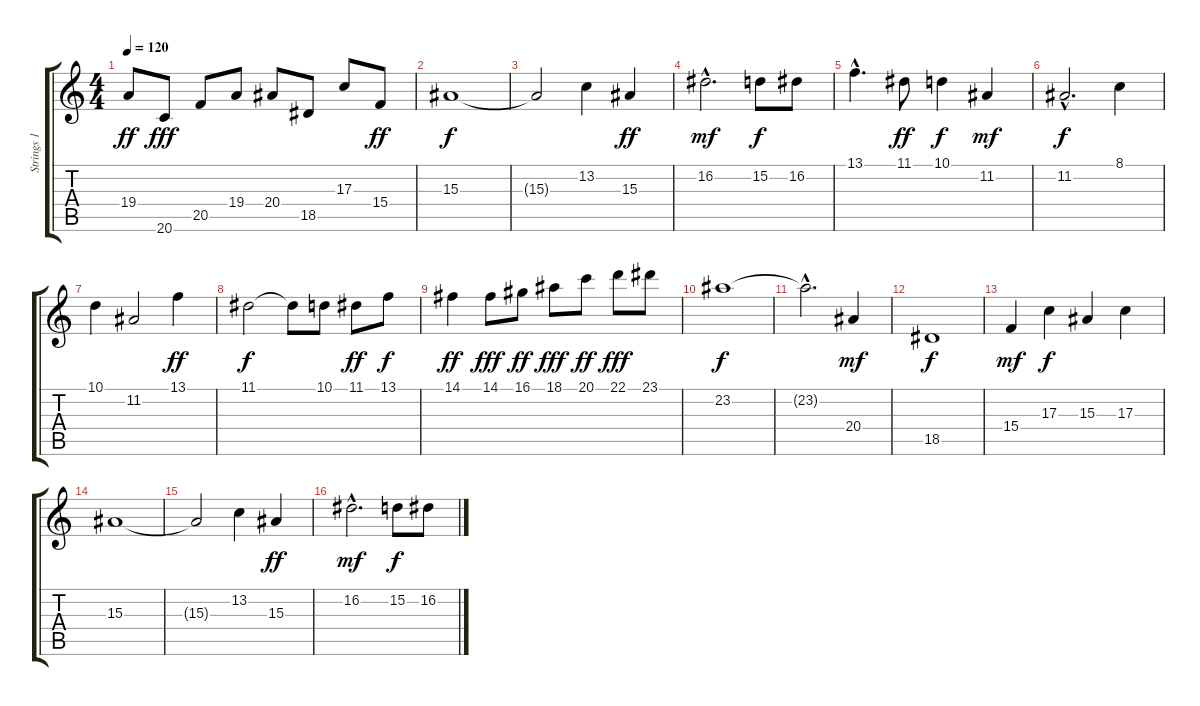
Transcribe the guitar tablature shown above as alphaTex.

\track ("Strings 1" "Strings 1") {instrument stringensemble1}
\staff {score tabs}
\tuning (E4 B3 G3 D3 A2 E2) {hide}
\ts (4 4)
\tempo 120
\clef g2
\ks c
19.4.8{dy ff} 20.6.8{dy fff} 20.5.8 19.4.8 20.4.8 18.5.8 17.3.8 15.4.8{dy ff} |
15.3.1{dy f} |
15.3{t}.2 13.2.4 15.3.4{dy ff} |
16.2{hac}.2{d dy mf} 15.2.8{dy f} 16.2.8 |
13.1{hac}.4{d} 11.1.8{dy ff} 10.1.4{dy f} 11.2.4{dy mf} |
11.2{hac}.2{d dy f} 8.1.4 |
10.1.4 11.2.2 13.1.4{dy ff} |
11.1.2{dy f} 11.1{t}.8 10.1.8 11.1.8{dy ff} 13.1.8{dy f} |
14.1.4{dy ff} 14.1.8{dy fff} 16.1.8{dy ff} 18.1.8{dy fff} 20.1.8{dy ff} 22.1.8{dy fff} 23.1.8 |
23.2.1{dy f} |
23.2{hac t}.2{d} 20.4.4{dy mf} |
18.5.1{dy f} |
15.4.4{dy mf} 17.3.4{dy f} 15.3.4 17.3.4 |
15.3.1 |
15.3{t}.2 13.2.4 15.3.4{dy ff} |
16.2{hac}.2{d dy mf} 15.2.8{dy f} 16.2.8
